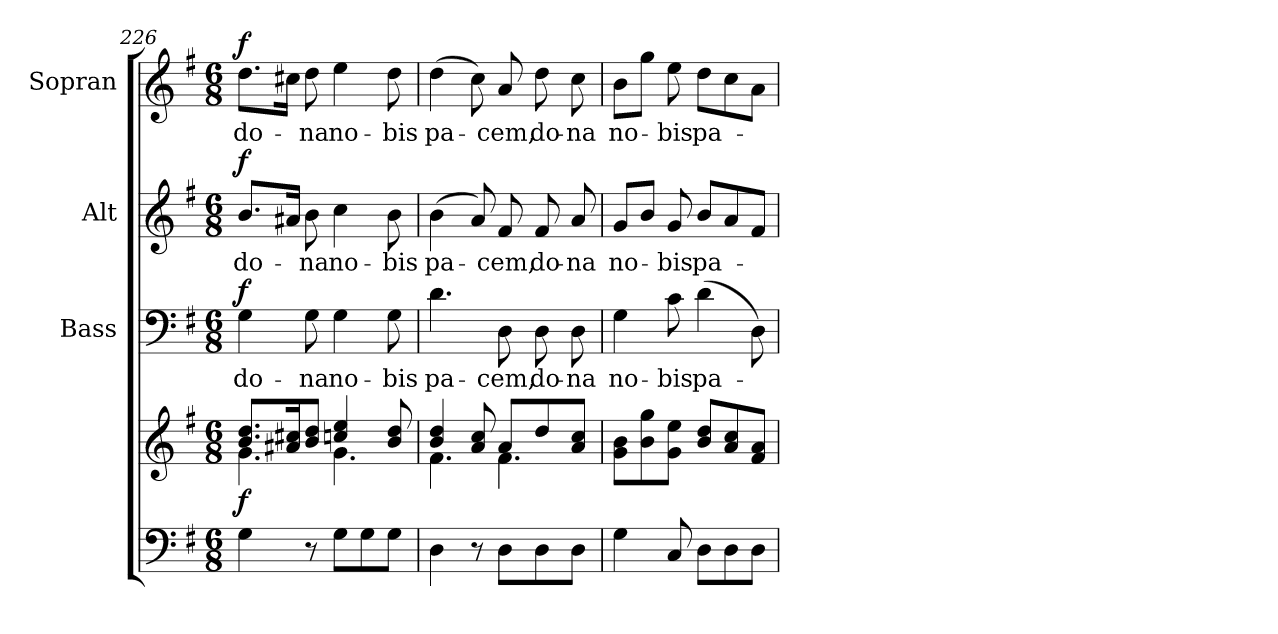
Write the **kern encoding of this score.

**kern	**kern	**dynam	**kern	**text	**dynam	**kern	**text	**dynam	**kern	**text	**dynam
*part4	*part4	*part4	*part3	*part3	*part3	*part2	*part2	*part2	*part1	*part1	*part1
*staff5	*staff4	*staff4/5	*staff3	*staff3	*staff3	*staff2	*staff2	*staff2	*staff1	*staff1	*staff1
*	*	*	*I"Bass	*	*	*I"Alt	*	*	*I"Sopran	*	*
*	*	*	*I'B.	*	*	*I'A.	*	*	*I'S.	*	*
*clefF4	*clefG2	*	*clefF4	*	*	*clefG2	*	*	*clefG2	*	*
*k[f#]	*k[f#]	*	*k[f#]	*	*	*k[f#]	*	*	*k[f#]	*	*
*G:	*G:	*	*G:	*	*	*G:	*	*	*G:	*	*
*M6/8	*M6/8	*	*M6/8	*	*	*M6/8	*	*	*M6/8	*	*
=226	=226	=226	=226	=226	=226	=226	=226	=226	=226	=226	=226
*	*^	*	*	*	*	*	*	*	*	*	*
!	!	!	!LO:DY:b	!	!LO:LY:b	!LO:DY:a	!	!LO:LY:b	!LO:DY:a	!	!LO:LY:b	!LO:DY:a
4G\	8.b/ 8.dd/L	4.g\	f	4G\	do-	f	8.b/L	do-	f	8.dd\L	do-	f
.	16a#X/ 16cc#X/k	.	.	.	.	.	16a#X/Jk	.	.	16cc#X\Jk	.	.
!	!	!	!	!	!LO:LY:b	!	!	!LO:LY:b	!	!	!LO:LY:b	!
8r	8b/ 8dd/J	.	.	8G\	-na	.	8b\	-na	.	8dd\	-na	.
!	!	!	!	!	!LO:LY:b	!	!	!LO:LY:b	!	!	!LO:LY:b	!
8G\L	4ccn/ 4ee/	4.g\	.	4G\	no-	.	4cc\	no-	.	4ee\	no-	.
8G\	.	.	.	.	.	.	.	.	.	.	.	.
!	!	!	!	!	!LO:LY:b	!	!	!LO:LY:b	!	!	!LO:LY:b	!
8G\J	8b/ 8dd/	.	.	8G\	-bis	.	8b\	-bis	.	8dd\	-bis	.
=227	=227	=227	=227	=227	=227	=227	=227	=227	=227	=227	=227	=227
!	!	!	!	!	!LO:LY:b	!	!	!LO:LY:b	!	!	!LO:LY:b	!
4D\	4b/ 4dd/	4.f#\	.	4.d\	pa-	.	(>4b\	pa-	.	(>4dd\	pa-	.
8r	8a/ 8cc/	.	.	.	.	.	8a/)	.	.	8cc\)	.	.
!	!	!	!	!	!LO:LY:b	!	!	!LO:LY:b	!	!	!LO:LY:b	!
8D\L	8a/L	4.f#\	.	8D\	-cem,	.	8f#/	-cem,	.	8a/	-cem,	.
!	!	!	!	!	!LO:LY:b	!	!	!LO:LY:b	!	!	!LO:LY:b	!
8D\	8dd/	.	.	8D\	do-	.	8f#/	do-	.	8dd\	do-	.
!	!	!	!	!	!LO:LY:b	!	!	!LO:LY:b	!	!	!LO:LY:b	!
8D\J	8a/ 8cc/J	.	.	8D\	-na	.	8a/	-na	.	8cc\	-na	.
*	*v	*v	*	*	*	*	*	*	*	*	*	*
!!LO:LB:g=z
=228	=228	=228	=228	=228	=228	=228	=228	=228	=228	=228	=228
!	!	!	!	!LO:LY:b	!	!	!LO:LY:b	!	!	!LO:LY:b	!
4G\	8g\ 8b\L	.	4G\	no-	.	8g/L	no-	.	8b\L	no-	.
.	8b\ 8gg\	.	.	.	.	8b/J	.	.	8gg\J	.	.
!	!	!	!	!LO:LY:b	!	!	!LO:LY:b	!	!	!LO:LY:b	!
8C/	8g\ 8ee\J	.	8c\	-bis	.	8g/	-bis	.	8ee\	-bis	.
!	!	!	!	!LO:LY:b	!	!	!LO:LY:b	!	!	!LO:LY:b	!
8D\L	8b/ 8dd/L	.	(>4d\	pa-	.	8b/L	pa-	.	8dd\L	pa-	.
8D\	8a/ 8cc/	.	.	.	.	8a/	.	.	8cc\	.	.
8D\J	8f#/ 8a/J	.	8D\)	.	.	8f#/J	.	.	8a\J	.	.
=	=	=	=	=	=	=	=	=	=	=	=
*-	*-	*-	*-	*-	*-	*-	*-	*-	*-	*-	*-
